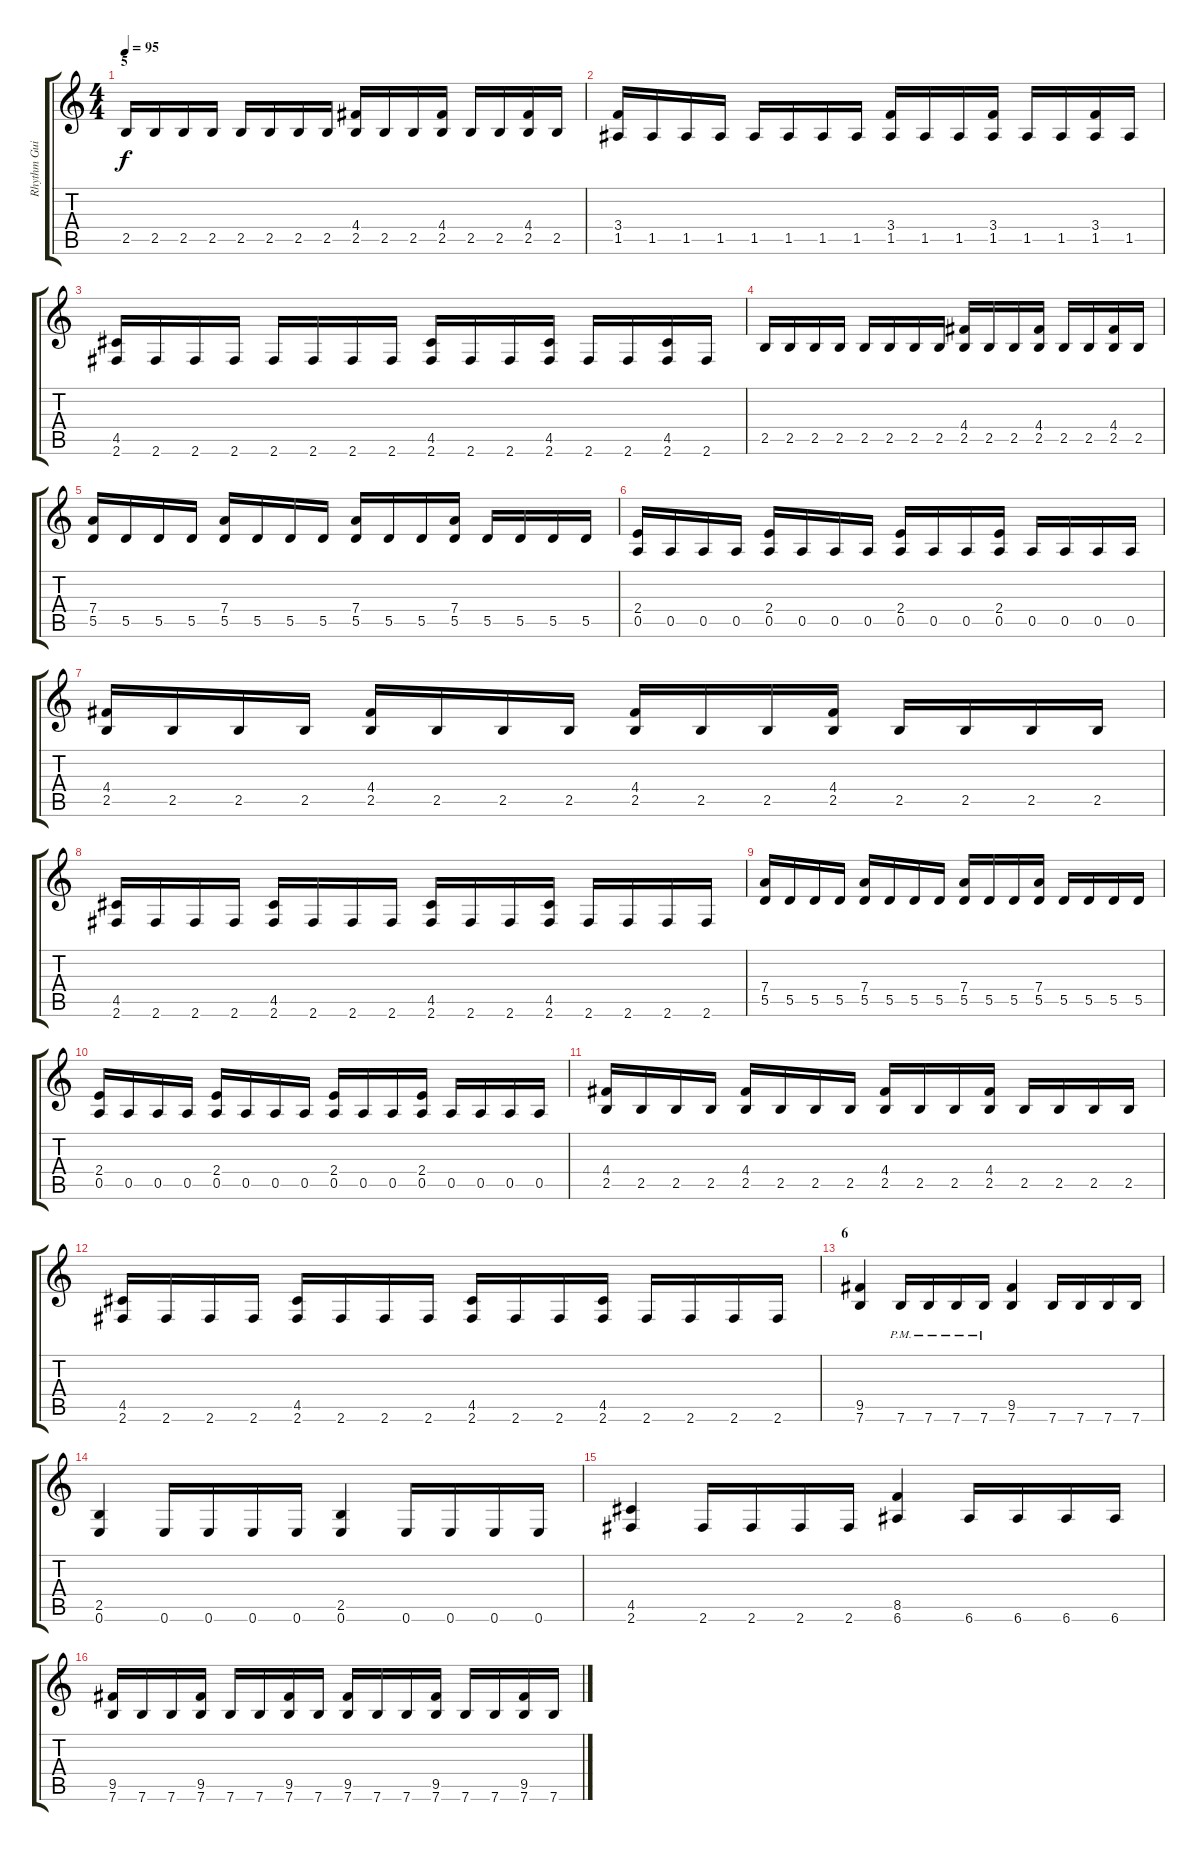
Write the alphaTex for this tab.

\track ("Rhythm Guitar" "Rhythm Gui") {instrument distortionguitar}
\staff {score tabs}
\tuning (E4 B3 G3 D3 A2 E2) {hide}
\ts (4 4)
\section ("" "5")
\tempo 95
\clef g2
\ks c
2.5.16{dy f} 2.5.16 2.5.16 2.5.16 2.5.16 2.5.16 2.5.16 2.5.16 (4.4 2.5).16 2.5.16 2.5.16 (4.4 2.5).16 2.5.16 2.5.16 (4.4 2.5).16 2.5.16 |
(3.4 1.5).16 1.5.16 1.5.16 1.5.16 1.5.16 1.5.16 1.5.16 1.5.16 (3.4 1.5).16 1.5.16 1.5.16 (3.4 1.5).16 1.5.16 1.5.16 (3.4 1.5).16 1.5.16 |
(4.5 2.6).16 2.6.16 2.6.16 2.6.16 2.6.16 2.6.16 2.6.16 2.6.16 (4.5 2.6).16 2.6.16 2.6.16 (4.5 2.6).16 2.6.16 2.6.16 (4.5 2.6).16 2.6.16 |
2.5.16 2.5.16 2.5.16 2.5.16 2.5.16 2.5.16 2.5.16 2.5.16 (4.4 2.5).16 2.5.16 2.5.16 (4.4 2.5).16 2.5.16 2.5.16 (4.4 2.5).16 2.5.16 |
(7.4 5.5).16 5.5.16 5.5.16 5.5.16 (7.4 5.5).16 5.5.16 5.5.16 5.5.16 (7.4 5.5).16 5.5.16 5.5.16 (7.4 5.5).16 5.5.16 5.5.16 5.5.16 5.5.16 |
(2.4 0.5).16 0.5.16 0.5.16 0.5.16 (2.4 0.5).16 0.5.16 0.5.16 0.5.16 (2.4 0.5).16 0.5.16 0.5.16 (2.4 0.5).16 0.5.16 0.5.16 0.5.16 0.5.16 |
(4.4 2.5).16 2.5.16 2.5.16 2.5.16 (4.4 2.5).16 2.5.16 2.5.16 2.5.16 (4.4 2.5).16 2.5.16 2.5.16 (4.4 2.5).16 2.5.16 2.5.16 2.5.16 2.5.16 |
(4.5 2.6).16 2.6.16 2.6.16 2.6.16 (4.5 2.6).16 2.6.16 2.6.16 2.6.16 (4.5 2.6).16 2.6.16 2.6.16 (4.5 2.6).16 2.6.16 2.6.16 2.6.16 2.6.16 |
(7.4 5.5).16 5.5.16 5.5.16 5.5.16 (7.4 5.5).16 5.5.16 5.5.16 5.5.16 (7.4 5.5).16 5.5.16 5.5.16 (7.4 5.5).16 5.5.16 5.5.16 5.5.16 5.5.16 |
(2.4 0.5).16 0.5.16 0.5.16 0.5.16 (2.4 0.5).16 0.5.16 0.5.16 0.5.16 (2.4 0.5).16 0.5.16 0.5.16 (2.4 0.5).16 0.5.16 0.5.16 0.5.16 0.5.16 |
(4.4 2.5).16 2.5.16 2.5.16 2.5.16 (4.4 2.5).16 2.5.16 2.5.16 2.5.16 (4.4 2.5).16 2.5.16 2.5.16 (4.4 2.5).16 2.5.16 2.5.16 2.5.16 2.5.16 |
(4.5 2.6).16 2.6.16 2.6.16 2.6.16 (4.5 2.6).16 2.6.16 2.6.16 2.6.16 (4.5 2.6).16 2.6.16 2.6.16 (4.5 2.6).16 2.6.16 2.6.16 2.6.16 2.6.16 |
\section ("" "6")
(9.5 7.6).4 7.6{pm}.16 7.6{pm}.16 7.6{pm}.16 7.6{pm}.16 (9.5 7.6).4 7.6.16 7.6.16 7.6.16 7.6.16 |
(2.5 0.6).4 0.6.16 0.6.16 0.6.16 0.6.16 (2.5 0.6).4 0.6.16 0.6.16 0.6.16 0.6.16 |
(4.5 2.6).4 2.6.16 2.6.16 2.6.16 2.6.16 (8.5 6.6).4 6.6.16 6.6.16 6.6.16 6.6.16 |
(9.5 7.6).16 7.6.16 7.6.16 (9.5 7.6).16 7.6.16 7.6.16 (9.5 7.6).16 7.6.16 (9.5 7.6).16 7.6.16 7.6.16 (9.5 7.6).16 7.6.16 7.6.16 (9.5 7.6).16 7.6.16
